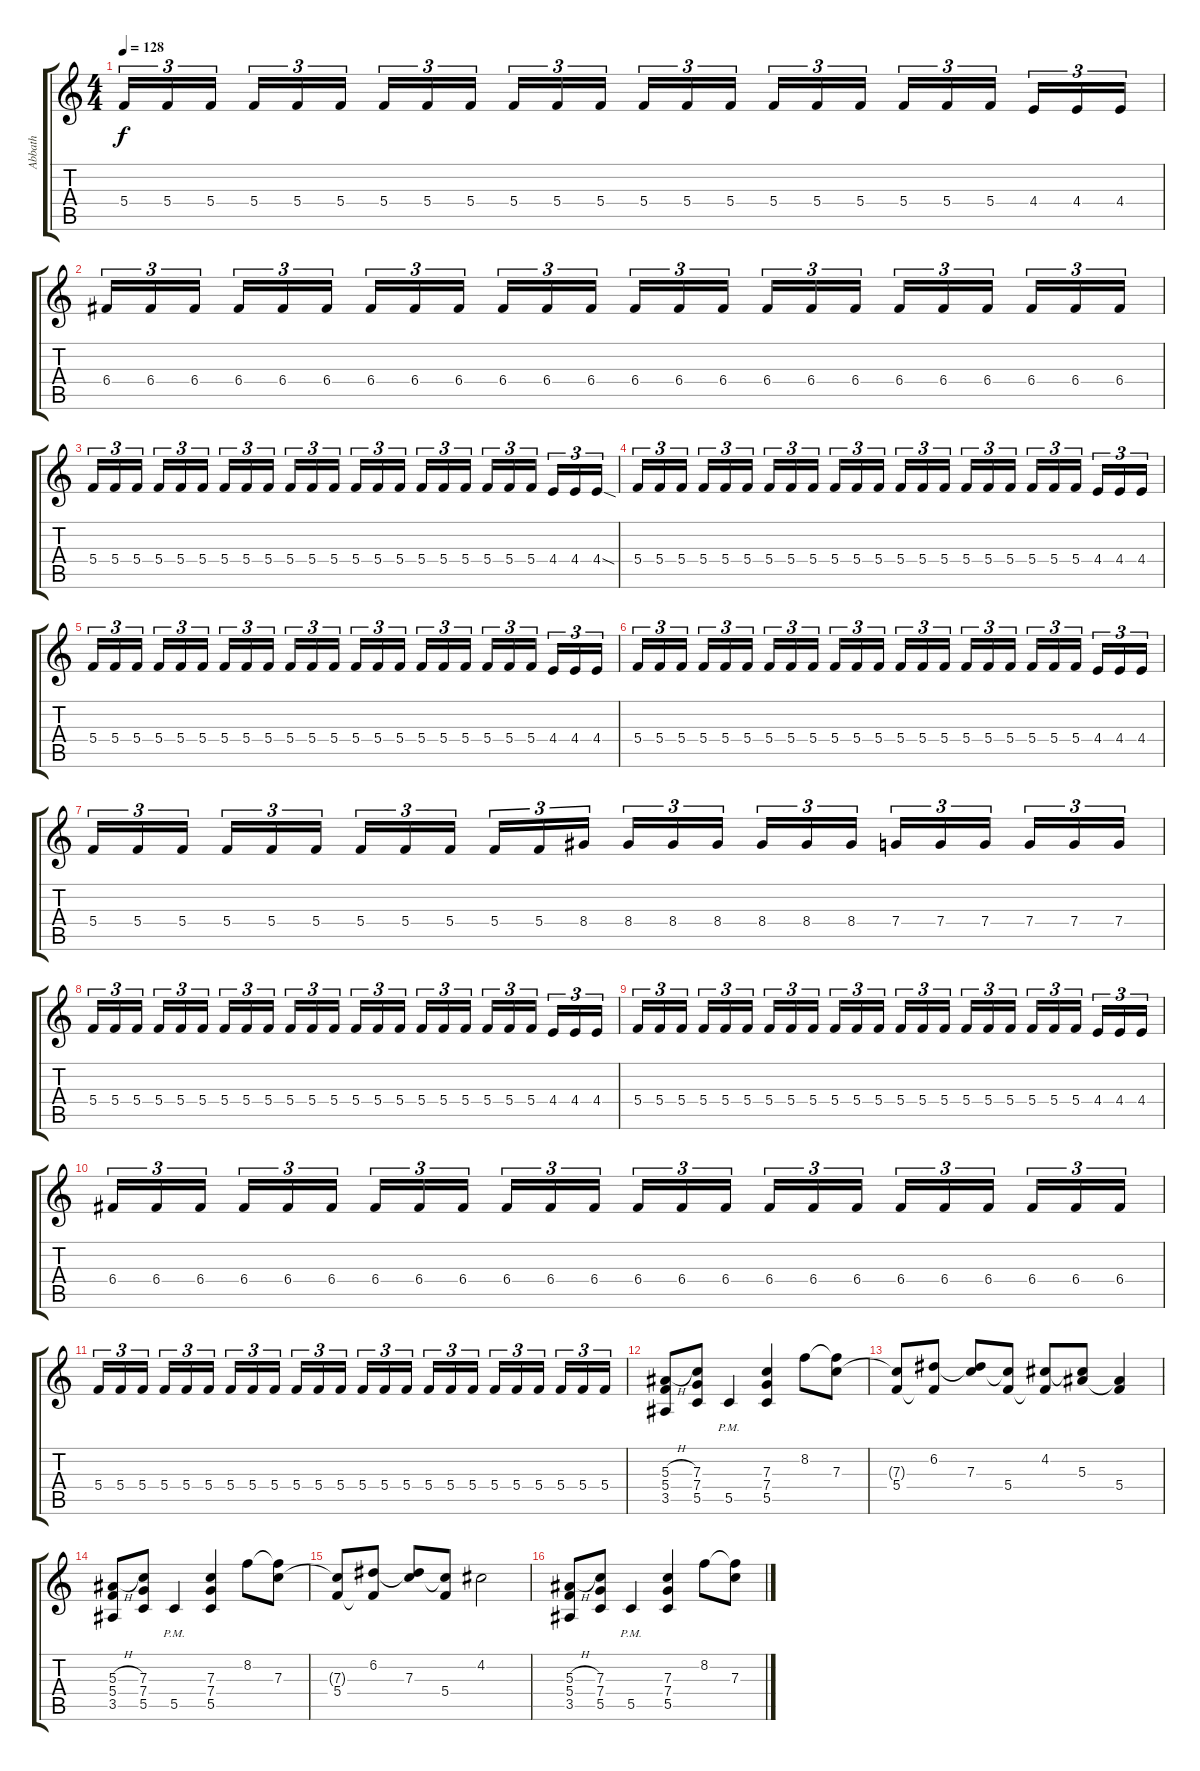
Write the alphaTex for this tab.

\track ("Abbath" "Abbath") {instrument distortionguitar}
\staff {score tabs}
\tuning (D4 A3 F3 C3 G2 D2) {hide}
\ts (4 4)
\tempo 128
\clef g2
\ks c
5.4.16{tu (3 2) dy f} 5.4.16{tu (3 2)} 5.4.16{tu (3 2) beam splitsecondary} 5.4.16{tu (3 2)} 5.4.16{tu (3 2)} 5.4.16{tu (3 2)} 5.4.16{tu (3 2)} 5.4.16{tu (3 2)} 5.4.16{tu (3 2) beam splitsecondary} 5.4.16{tu (3 2)} 5.4.16{tu (3 2)} 5.4.16{tu (3 2)} 5.4.16{tu (3 2)} 5.4.16{tu (3 2)} 5.4.16{tu (3 2) beam splitsecondary} 5.4.16{tu (3 2)} 5.4.16{tu (3 2)} 5.4.16{tu (3 2)} 5.4.16{tu (3 2)} 5.4.16{tu (3 2)} 5.4.16{tu (3 2) beam splitsecondary} 4.4.16{tu (3 2)} 4.4.16{tu (3 2)} 4.4.16{tu (3 2)} |
6.4.16{tu (3 2)} 6.4.16{tu (3 2)} 6.4.16{tu (3 2) beam splitsecondary} 6.4.16{tu (3 2)} 6.4.16{tu (3 2)} 6.4.16{tu (3 2)} 6.4.16{tu (3 2)} 6.4.16{tu (3 2)} 6.4.16{tu (3 2) beam splitsecondary} 6.4.16{tu (3 2)} 6.4.16{tu (3 2)} 6.4.16{tu (3 2)} 6.4.16{tu (3 2)} 6.4.16{tu (3 2)} 6.4.16{tu (3 2) beam splitsecondary} 6.4.16{tu (3 2)} 6.4.16{tu (3 2)} 6.4.16{tu (3 2)} 6.4.16{tu (3 2)} 6.4.16{tu (3 2)} 6.4.16{tu (3 2) beam splitsecondary} 6.4.16{tu (3 2)} 6.4.16{tu (3 2)} 6.4.16{tu (3 2)} |
5.4.16{tu (3 2)} 5.4.16{tu (3 2)} 5.4.16{tu (3 2) beam splitsecondary} 5.4.16{tu (3 2)} 5.4.16{tu (3 2)} 5.4.16{tu (3 2)} 5.4.16{tu (3 2)} 5.4.16{tu (3 2)} 5.4.16{tu (3 2) beam splitsecondary} 5.4.16{tu (3 2)} 5.4.16{tu (3 2)} 5.4.16{tu (3 2)} 5.4.16{tu (3 2)} 5.4.16{tu (3 2)} 5.4.16{tu (3 2) beam splitsecondary} 5.4.16{tu (3 2)} 5.4.16{tu (3 2)} 5.4.16{tu (3 2)} 5.4.16{tu (3 2)} 5.4.16{tu (3 2)} 5.4.16{tu (3 2) beam splitsecondary} 4.4.16{tu (3 2)} 4.4.16{tu (3 2)} 4.4{sod}.16{tu (3 2)} |
5.4.16{tu (3 2)} 5.4.16{tu (3 2)} 5.4.16{tu (3 2) beam splitsecondary} 5.4.16{tu (3 2)} 5.4.16{tu (3 2)} 5.4.16{tu (3 2)} 5.4.16{tu (3 2)} 5.4.16{tu (3 2)} 5.4.16{tu (3 2) beam splitsecondary} 5.4.16{tu (3 2)} 5.4.16{tu (3 2)} 5.4.16{tu (3 2)} 5.4.16{tu (3 2)} 5.4.16{tu (3 2)} 5.4.16{tu (3 2) beam splitsecondary} 5.4.16{tu (3 2)} 5.4.16{tu (3 2)} 5.4.16{tu (3 2)} 5.4.16{tu (3 2)} 5.4.16{tu (3 2)} 5.4.16{tu (3 2) beam splitsecondary} 4.4.16{tu (3 2)} 4.4.16{tu (3 2)} 4.4.16{tu (3 2)} |
5.4.16{tu (3 2)} 5.4.16{tu (3 2)} 5.4.16{tu (3 2) beam splitsecondary} 5.4.16{tu (3 2)} 5.4.16{tu (3 2)} 5.4.16{tu (3 2)} 5.4.16{tu (3 2)} 5.4.16{tu (3 2)} 5.4.16{tu (3 2) beam splitsecondary} 5.4.16{tu (3 2)} 5.4.16{tu (3 2)} 5.4.16{tu (3 2)} 5.4.16{tu (3 2)} 5.4.16{tu (3 2)} 5.4.16{tu (3 2) beam splitsecondary} 5.4.16{tu (3 2)} 5.4.16{tu (3 2)} 5.4.16{tu (3 2)} 5.4.16{tu (3 2)} 5.4.16{tu (3 2)} 5.4.16{tu (3 2) beam splitsecondary} 4.4.16{tu (3 2)} 4.4.16{tu (3 2)} 4.4.16{tu (3 2)} |
5.4.16{tu (3 2)} 5.4.16{tu (3 2)} 5.4.16{tu (3 2) beam splitsecondary} 5.4.16{tu (3 2)} 5.4.16{tu (3 2)} 5.4.16{tu (3 2)} 5.4.16{tu (3 2)} 5.4.16{tu (3 2)} 5.4.16{tu (3 2) beam splitsecondary} 5.4.16{tu (3 2)} 5.4.16{tu (3 2)} 5.4.16{tu (3 2)} 5.4.16{tu (3 2)} 5.4.16{tu (3 2)} 5.4.16{tu (3 2) beam splitsecondary} 5.4.16{tu (3 2)} 5.4.16{tu (3 2)} 5.4.16{tu (3 2)} 5.4.16{tu (3 2)} 5.4.16{tu (3 2)} 5.4.16{tu (3 2) beam splitsecondary} 4.4.16{tu (3 2)} 4.4.16{tu (3 2)} 4.4.16{tu (3 2)} |
5.4.16{tu (3 2)} 5.4.16{tu (3 2)} 5.4.16{tu (3 2) beam splitsecondary} 5.4.16{tu (3 2)} 5.4.16{tu (3 2)} 5.4.16{tu (3 2)} 5.4.16{tu (3 2)} 5.4.16{tu (3 2)} 5.4.16{tu (3 2) beam splitsecondary} 5.4.16{tu (3 2)} 5.4.16{tu (3 2)} 8.4.16{tu (3 2)} 8.4.16{tu (3 2)} 8.4.16{tu (3 2)} 8.4.16{tu (3 2) beam splitsecondary} 8.4.16{tu (3 2)} 8.4.16{tu (3 2)} 8.4.16{tu (3 2)} 7.4.16{tu (3 2)} 7.4.16{tu (3 2)} 7.4.16{tu (3 2) beam splitsecondary} 7.4.16{tu (3 2)} 7.4.16{tu (3 2)} 7.4.16{tu (3 2)} |
5.4.16{tu (3 2)} 5.4.16{tu (3 2)} 5.4.16{tu (3 2) beam splitsecondary} 5.4.16{tu (3 2)} 5.4.16{tu (3 2)} 5.4.16{tu (3 2)} 5.4.16{tu (3 2)} 5.4.16{tu (3 2)} 5.4.16{tu (3 2) beam splitsecondary} 5.4.16{tu (3 2)} 5.4.16{tu (3 2)} 5.4.16{tu (3 2)} 5.4.16{tu (3 2)} 5.4.16{tu (3 2)} 5.4.16{tu (3 2) beam splitsecondary} 5.4.16{tu (3 2)} 5.4.16{tu (3 2)} 5.4.16{tu (3 2)} 5.4.16{tu (3 2)} 5.4.16{tu (3 2)} 5.4.16{tu (3 2) beam splitsecondary} 4.4.16{tu (3 2)} 4.4.16{tu (3 2)} 4.4.16{tu (3 2)} |
5.4.16{tu (3 2)} 5.4.16{tu (3 2)} 5.4.16{tu (3 2) beam splitsecondary} 5.4.16{tu (3 2)} 5.4.16{tu (3 2)} 5.4.16{tu (3 2)} 5.4.16{tu (3 2)} 5.4.16{tu (3 2)} 5.4.16{tu (3 2) beam splitsecondary} 5.4.16{tu (3 2)} 5.4.16{tu (3 2)} 5.4.16{tu (3 2)} 5.4.16{tu (3 2)} 5.4.16{tu (3 2)} 5.4.16{tu (3 2) beam splitsecondary} 5.4.16{tu (3 2)} 5.4.16{tu (3 2)} 5.4.16{tu (3 2)} 5.4.16{tu (3 2)} 5.4.16{tu (3 2)} 5.4.16{tu (3 2) beam splitsecondary} 4.4.16{tu (3 2)} 4.4.16{tu (3 2)} 4.4.16{tu (3 2)} |
6.4.16{tu (3 2)} 6.4.16{tu (3 2)} 6.4.16{tu (3 2) beam splitsecondary} 6.4.16{tu (3 2)} 6.4.16{tu (3 2)} 6.4.16{tu (3 2)} 6.4.16{tu (3 2)} 6.4.16{tu (3 2)} 6.4.16{tu (3 2) beam splitsecondary} 6.4.16{tu (3 2)} 6.4.16{tu (3 2)} 6.4.16{tu (3 2)} 6.4.16{tu (3 2)} 6.4.16{tu (3 2)} 6.4.16{tu (3 2) beam splitsecondary} 6.4.16{tu (3 2)} 6.4.16{tu (3 2)} 6.4.16{tu (3 2)} 6.4.16{tu (3 2)} 6.4.16{tu (3 2)} 6.4.16{tu (3 2) beam splitsecondary} 6.4.16{tu (3 2)} 6.4.16{tu (3 2)} 6.4.16{tu (3 2)} |
5.4.16{tu (3 2)} 5.4.16{tu (3 2)} 5.4.16{tu (3 2) beam splitsecondary} 5.4.16{tu (3 2)} 5.4.16{tu (3 2)} 5.4.16{tu (3 2)} 5.4.16{tu (3 2)} 5.4.16{tu (3 2)} 5.4.16{tu (3 2) beam splitsecondary} 5.4.16{tu (3 2)} 5.4.16{tu (3 2)} 5.4.16{tu (3 2)} 5.4.16{tu (3 2)} 5.4.16{tu (3 2)} 5.4.16{tu (3 2) beam splitsecondary} 5.4.16{tu (3 2)} 5.4.16{tu (3 2)} 5.4.16{tu (3 2)} 5.4.16{tu (3 2)} 5.4.16{tu (3 2)} 5.4.16{tu (3 2) beam splitsecondary} 5.4.16{tu (3 2)} 5.4.16{tu (3 2)} 5.4.16{tu (3 2)} |
(5.3{h} 5.4 3.5).8 (7.3 7.4 5.5).8 5.5{pm}.4 (7.3 7.4 5.5).4 8.2.8 (8.2{t} 7.3).8 |
(7.3{t} 5.4).8 (6.2 5.4{t}).8 (6.2{t} 7.3).8 (7.3{t} 5.4).8 (4.2 5.4{t}).8 (4.2{t} 5.3).8 (5.3{t} 5.4).4 |
(5.3{h} 5.4 3.5).8 (7.3 7.4 5.5).8 5.5{pm}.4 (7.3 7.4 5.5).4 8.2.8 (8.2{t} 7.3).8 |
(7.3{t} 5.4).8 (6.2 5.4{t}).8 (6.2{t} 7.3).8 (7.3{t} 5.4).8 4.2.2 |
(5.3{h} 5.4 3.5).8 (7.3 7.4 5.5).8 5.5{pm}.4 (7.3 7.4 5.5).4 8.2.8 (8.2{t} 7.3).8
